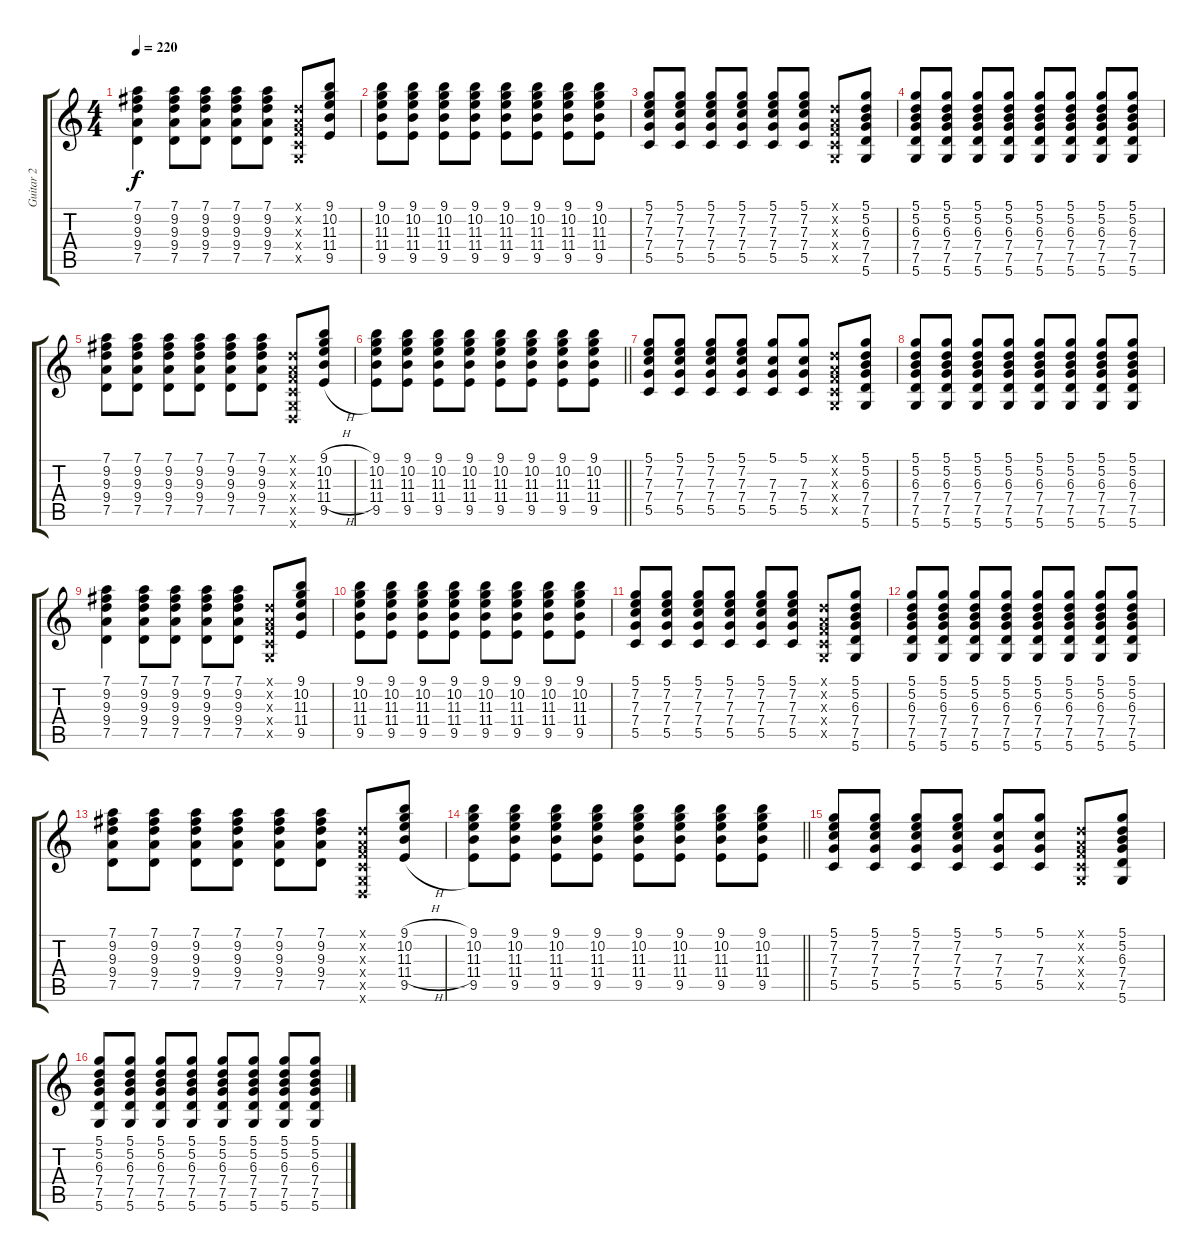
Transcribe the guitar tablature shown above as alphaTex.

\track ("Guitar 2" "Guitar 2") {instrument distortionguitar}
\staff {score tabs}
\tuning (D4 A3 F3 C3 G2 D2) {hide}
\ts (4 4)
\tempo 220
\clef g2
\ks c
(7.1 9.2 9.3 9.4 7.5).4{dy f} (7.1 9.2 9.3 9.4 7.5).8 (7.1 9.2 9.3 9.4 7.5).8 (7.1 9.2 9.3 9.4 7.5).8 (7.1 9.2 9.3 9.4 7.5).8 (0.1{x} 0.2{x} 0.3{x} 0.4{x} 0.5{x}).8 (9.1 10.2 11.3 11.4 9.5).8 |
(9.1 10.2 11.3 11.4 9.5).8 (9.1 10.2 11.3 11.4 9.5).8 (9.1 10.2 11.3 11.4 9.5).8 (9.1 10.2 11.3 11.4 9.5).8 (9.1 10.2 11.3 11.4 9.5).8 (9.1 10.2 11.3 11.4 9.5).8 (9.1 10.2 11.3 11.4 9.5).8 (9.1 10.2 11.3 11.4 9.5).8 |
(5.1 7.2 7.3 7.4 5.5).8 (5.1 7.2 7.3 7.4 5.5).8 (5.1 7.2 7.3 7.4 5.5).8 (5.1 7.2 7.3 7.4 5.5).8 (5.1 7.2 7.3 7.4 5.5).8 (5.1 7.2 7.3 7.4 5.5).8 (0.1{x} 0.2{x} 0.3{x} 0.4{x} 0.5{x}).8 (5.1 5.2 6.3 7.4 7.5 5.6).8 |
(5.1 5.2 6.3 7.4 7.5 5.6).8 (5.1 5.2 6.3 7.4 7.5 5.6).8 (5.1 5.2 6.3 7.4 7.5 5.6).8 (5.1 5.2 6.3 7.4 7.5 5.6).8 (5.1 5.2 6.3 7.4 7.5 5.6).8 (5.1 5.2 6.3 7.4 7.5 5.6).8 (5.1 5.2 6.3 7.4 7.5 5.6).8 (5.1 5.2 6.3 7.4 7.5 5.6).8 |
(7.1 9.2 9.3 9.4 7.5).8 (7.1 9.2 9.3 9.4 7.5).8 (7.1 9.2 9.3 9.4 7.5).8 (7.1 9.2 9.3 9.4 7.5).8 (7.1 9.2 9.3 9.4 7.5).8 (7.1 9.2 9.3 9.4 7.5).8 (0.1{x} 0.2{x} 0.3{x} 0.4{x} 0.5{x} 0.6{x}).8 (9.1{h} 10.2{h} 11.3{h} 11.4{h} 9.5{h}).8 |
\barLineRight lightlight
(9.1 10.2 11.3 11.4 9.5).8 (9.1 10.2 11.3 11.4 9.5).8 (9.1 10.2 11.3 11.4 9.5).8 (9.1 10.2 11.3 11.4 9.5).8 (9.1 10.2 11.3 11.4 9.5).8 (9.1 10.2 11.3 11.4 9.5).8 (9.1 10.2 11.3 11.4 9.5).8 (9.1 10.2 11.3 11.4 9.5).8 |
(5.1 7.2 7.3 7.4 5.5).8 (5.1 7.2 7.3 7.4 5.5).8 (5.1 7.2 7.3 7.4 5.5).8 (5.1 7.2 7.3 7.4 5.5).8 (5.1 7.3 7.4 5.5).8 (5.1 7.3 7.4 5.5).8 (0.1{x} 0.2{x} 0.3{x} 0.4{x} 0.5{x}).8 (5.1 5.2 6.3 7.4 7.5 5.6).8 |
(5.1 5.2 6.3 7.4 7.5 5.6).8 (5.1 5.2 6.3 7.4 7.5 5.6).8 (5.1 5.2 6.3 7.4 7.5 5.6).8 (5.1 5.2 6.3 7.4 7.5 5.6).8 (5.1 5.2 6.3 7.4 7.5 5.6).8 (5.1 5.2 6.3 7.4 7.5 5.6).8 (5.1 5.2 6.3 7.4 7.5 5.6).8 (5.1 5.2 6.3 7.4 7.5 5.6).8 |
(7.1 9.2 9.3 9.4 7.5).4 (7.1 9.2 9.3 9.4 7.5).8 (7.1 9.2 9.3 9.4 7.5).8 (7.1 9.2 9.3 9.4 7.5).8 (7.1 9.2 9.3 9.4 7.5).8 (0.1{x} 0.2{x} 0.3{x} 0.4{x} 0.5{x}).8 (9.1 10.2 11.3 11.4 9.5).8 |
(9.1 10.2 11.3 11.4 9.5).8 (9.1 10.2 11.3 11.4 9.5).8 (9.1 10.2 11.3 11.4 9.5).8 (9.1 10.2 11.3 11.4 9.5).8 (9.1 10.2 11.3 11.4 9.5).8 (9.1 10.2 11.3 11.4 9.5).8 (9.1 10.2 11.3 11.4 9.5).8 (9.1 10.2 11.3 11.4 9.5).8 |
(5.1 7.2 7.3 7.4 5.5).8 (5.1 7.2 7.3 7.4 5.5).8 (5.1 7.2 7.3 7.4 5.5).8 (5.1 7.2 7.3 7.4 5.5).8 (5.1 7.2 7.3 7.4 5.5).8 (5.1 7.2 7.3 7.4 5.5).8 (0.1{x} 0.2{x} 0.3{x} 0.4{x} 0.5{x}).8 (5.1 5.2 6.3 7.4 7.5 5.6).8 |
(5.1 5.2 6.3 7.4 7.5 5.6).8 (5.1 5.2 6.3 7.4 7.5 5.6).8 (5.1 5.2 6.3 7.4 7.5 5.6).8 (5.1 5.2 6.3 7.4 7.5 5.6).8 (5.1 5.2 6.3 7.4 7.5 5.6).8 (5.1 5.2 6.3 7.4 7.5 5.6).8 (5.1 5.2 6.3 7.4 7.5 5.6).8 (5.1 5.2 6.3 7.4 7.5 5.6).8 |
(7.1 9.2 9.3 9.4 7.5).8 (7.1 9.2 9.3 9.4 7.5).8 (7.1 9.2 9.3 9.4 7.5).8 (7.1 9.2 9.3 9.4 7.5).8 (7.1 9.2 9.3 9.4 7.5).8 (7.1 9.2 9.3 9.4 7.5).8 (0.1{x} 0.2{x} 0.3{x} 0.4{x} 0.5{x} 0.6{x}).8 (9.1{h} 10.2{h} 11.3{h} 11.4{h} 9.5{h}).8 |
\barLineRight lightlight
(9.1 10.2 11.3 11.4 9.5).8 (9.1 10.2 11.3 11.4 9.5).8 (9.1 10.2 11.3 11.4 9.5).8 (9.1 10.2 11.3 11.4 9.5).8 (9.1 10.2 11.3 11.4 9.5).8 (9.1 10.2 11.3 11.4 9.5).8 (9.1 10.2 11.3 11.4 9.5).8 (9.1 10.2 11.3 11.4 9.5).8 |
(5.1 7.2 7.3 7.4 5.5).8 (5.1 7.2 7.3 7.4 5.5).8 (5.1 7.2 7.3 7.4 5.5).8 (5.1 7.2 7.3 7.4 5.5).8 (5.1 7.3 7.4 5.5).8 (5.1 7.3 7.4 5.5).8 (0.1{x} 0.2{x} 0.3{x} 0.4{x} 0.5{x}).8 (5.1 5.2 6.3 7.4 7.5 5.6).8 |
(5.1 5.2 6.3 7.4 7.5 5.6).8 (5.1 5.2 6.3 7.4 7.5 5.6).8 (5.1 5.2 6.3 7.4 7.5 5.6).8 (5.1 5.2 6.3 7.4 7.5 5.6).8 (5.1 5.2 6.3 7.4 7.5 5.6).8 (5.1 5.2 6.3 7.4 7.5 5.6).8 (5.1 5.2 6.3 7.4 7.5 5.6).8 (5.1 5.2 6.3 7.4 7.5 5.6).8
